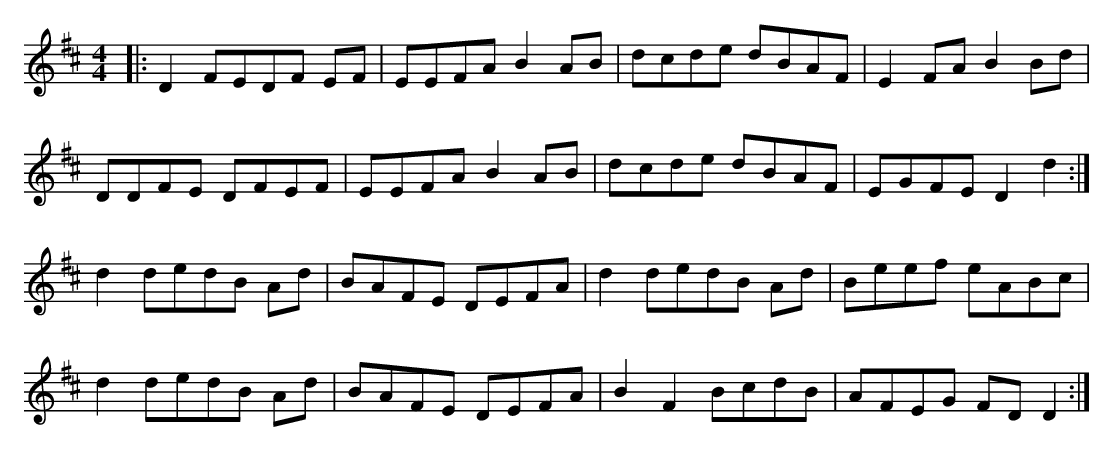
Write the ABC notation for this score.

X:1
M:4/4
K:D
|:D2 FEDF EF|EEFA B2 AB|dcde dBAF|E2 FA B2 Bd|
DDFE DFEF|EEFA B2 AB|dcde dBAF|EGFE D2 d2:|
d2 dedB Ad|BAFE DEFA|d2 dedB Ad|Beef eABc|
d2 dedB Ad|BAFE DEFA|B2 F2 BcdB|AFEG FD D2:|
